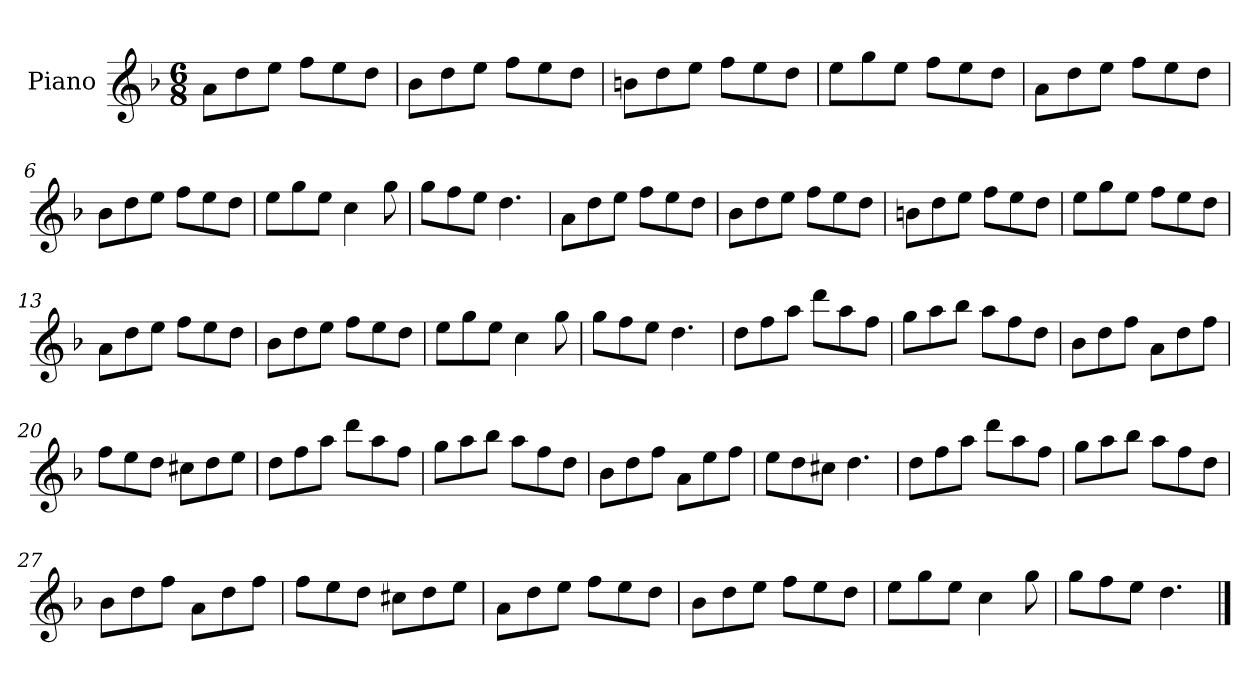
**kern
*part1
*staff1
*I"Piano
*I'Pno
*clefG2
*k[b-]
*M6/8
=1
8a\L
8dd\
8ee\J
8ff\L
8ee\
8dd\J
=2
8b-\L
8dd\
8ee\J
8ff\L
8ee\
8dd\J
=3
8bn\L
8dd\
8ee\J
8ff\L
8ee\
8dd\J
=4
8ee\L
8gg\
8ee\J
8ff\L
8ee\
8dd\J
=5
8a\L
8dd\
8ee\J
8ff\L
8ee\
8dd\J
=6
8b-\L
8dd\
8ee\J
8ff\L
8ee\
8dd\J
=7
8ee\L
8gg\
8ee\J
4cc\
8gg\
=8
8gg\L
8ff\
8ee\J
4.dd\
=9
8a\L
8dd\
8ee\J
8ff\L
8ee\
8dd\J
=10
8b-\L
8dd\
8ee\J
8ff\L
8ee\
8dd\J
=11
8bn\L
8dd\
8ee\J
8ff\L
8ee\
8dd\J
=12
8ee\L
8gg\
8ee\J
8ff\L
8ee\
8dd\J
=13
8a\L
8dd\
8ee\J
8ff\L
8ee\
8dd\J
=14
8b-\L
8dd\
8ee\J
8ff\L
8ee\
8dd\J
=15
8ee\L
8gg\
8ee\J
4cc\
8gg\
=16
8gg\L
8ff\
8ee\J
4.dd\
=17
8dd\L
8ff\
8aa\J
8ddd\L
8aa\
8ff\J
=18
8gg\L
8aa\
8bb-\J
8aa\L
8ff\
8dd\J
=19
8b-\L
8dd\
8ff\J
8a\L
8dd\
8ff\J
=20
8ff\L
8ee\
8dd\J
8cc#X\L
8dd\
8ee\J
=21
8dd\L
8ff\
8aa\J
8ddd\L
8aa\
8ff\J
=22
8gg\L
8aa\
8bb-\J
8aa\L
8ff\
8dd\J
=23
8b-\L
8dd\
8ff\J
8a\L
8ee\
8ff\J
=24
8ee\L
8dd\
8cc#X\J
4.dd\
=25
8dd\L
8ff\
8aa\J
8ddd\L
8aa\
8ff\J
=26
8gg\L
8aa\
8bb-\J
8aa\L
8ff\
8dd\J
=27
8b-\L
8dd\
8ff\J
8a\L
8dd\
8ff\J
=28
8ff\L
8ee\
8dd\J
8cc#X\L
8dd\
8ee\J
=29
8a\L
8dd\
8ee\J
8ff\L
8ee\
8dd\J
=30
8b-\L
8dd\
8ee\J
8ff\L
8ee\
8dd\J
=31
8ee\L
8gg\
8ee\J
4cc\
8gg\
=32
8gg\L
8ff\
8ee\J
4.dd\
==
*-
